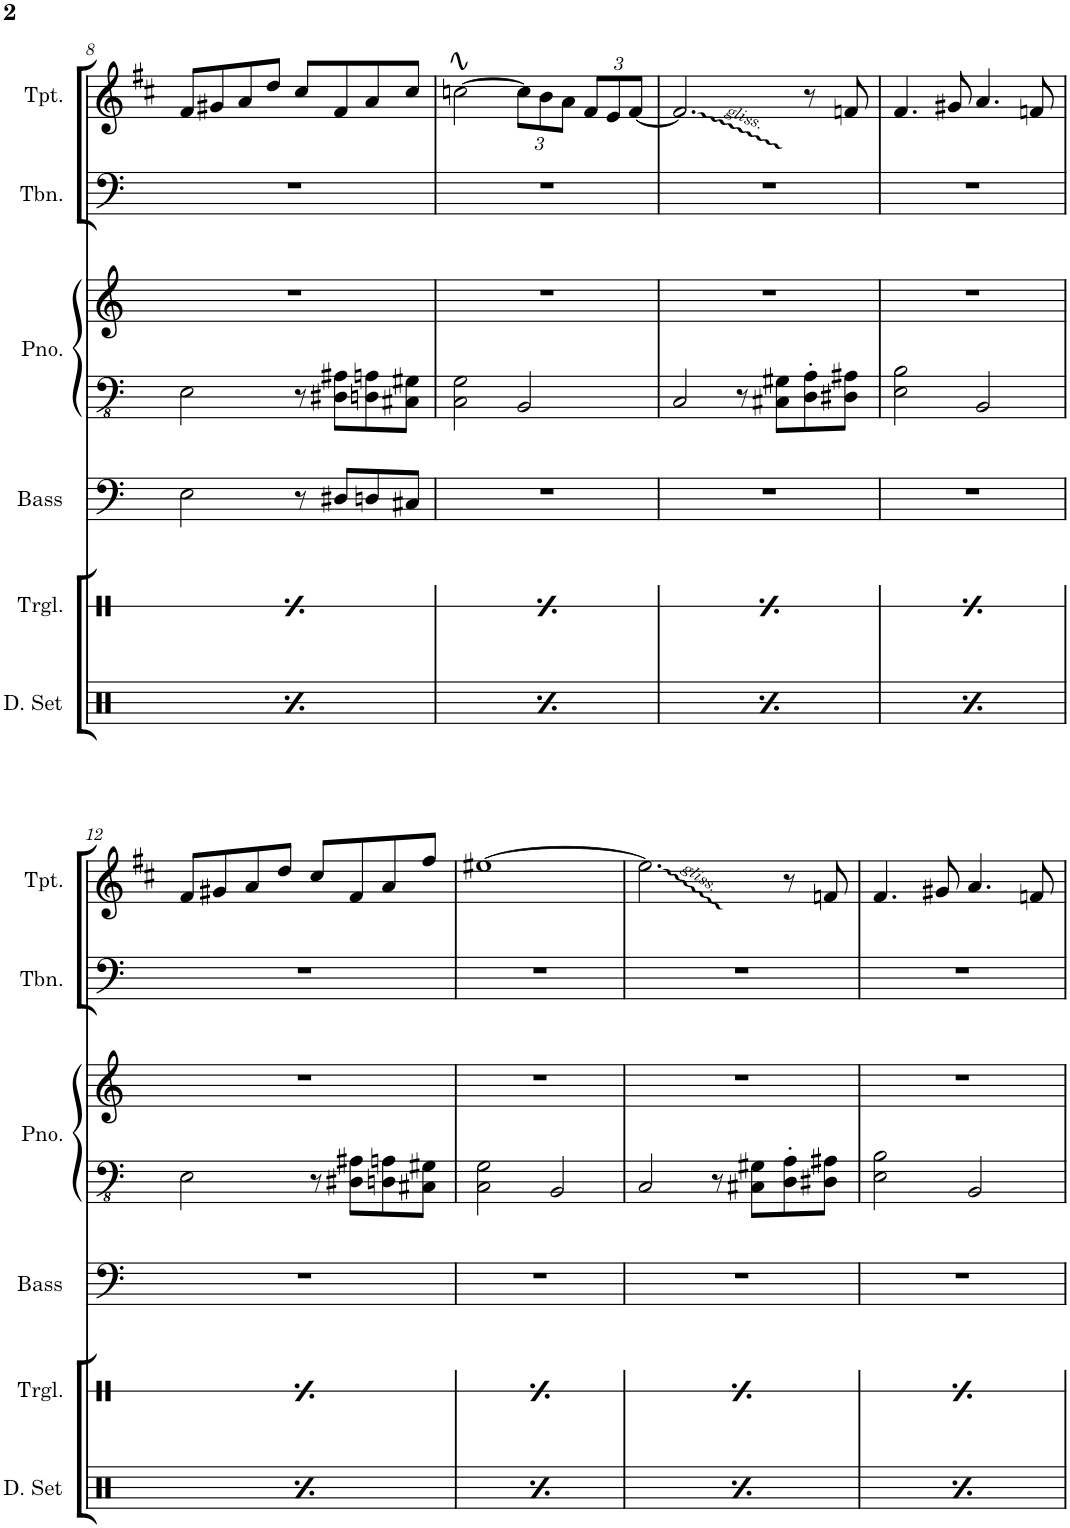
**kern	**dynam	**kern	**dynam	**kern	**kern	**kern	**kern	**kern
*part6	*part6	*part5	*part5	*part4	*part3	*part3	*part2	*part1
*staff7	*staff7	*staff6	*staff6	*staff5	*staff4	*staff3	*staff2	*staff1
*I"Drumset	*	*I"Triangle	*	*I"Acoustic Bass	*I"Piano	*	*I"Trombone	*I"Trumpet
*I'D. Set	*	*I'Trgl.	*	*I'Bass	*I'Pno.	*	*I'Tbn.	*I'Tpt.
!!LO:PB:g=z
*clefX	*	*clefX	*	*clefF4	*clefFv4	*clefG2	*clefF4	*clefG2
*	*	*	*	*Trd7c12	*	*	*	*Trd1c2
*k[]	*	*k[]	*	*k[]	*k[]	*k[]	*k[]	*k[f#c#]
*M4/4	*	*M4/4	*	*M4/4	*M4/4	*M4/4	*M4/4	*M4/4
=8	=8	=8	=8	=8	=8	=8	=8	=8
!	!LO:DY:b	!	!LO:DY:b	!	!	!	!	!
4r	p	4Re\	p	2E\	2EE\	1r	1r	8f#/L
.	.	.	.	.	.	.	.	8g#X/
4Rd\	.	8Re\L	.	.	.	.	.	8a/
.	.	8Re\J	.	.	.	.	.	8dd/J
4r	.	4Re\	.	8r	8r	.	.	8cc#/L
.	.	.	.	8D#X/L	8DD#X\ 8AA#X\L	.	.	8f#/
4Rd\	.	8Re\L	.	8Dn/	8DDn\ 8AAn\	.	.	8a/
.	.	8Re'\J	.	8C#X/J	8CC#X\ 8GG#X\J	.	.	8cc#/J
=9	=9	=9	=9	=9	=9	=9	=9	=9
!	!LO:DY:b	!	!LO:DY:b	!	!	!	!	!
4r	p	4Re\	p	1r	2CC\ 2GG\	1r	1r	[2ccn\
4Rd\	.	8Re\L	.	.	.	.	.	.
.	.	8Re\J	.	.	.	.	.	.
*	*	*	*	*	*	*	*	*Xbrackettup
4r	.	4Re\	.	.	2BBB/	.	.	12cc\L]
.	.	.	.	.	.	.	.	12b\
.	.	.	.	.	.	.	.	12a\J
4Rd\	.	8Re\L	.	.	.	.	.	12f#/L
.	.	.	.	.	.	.	.	12e/
.	.	8Re'\J	.	.	.	.	.	.
.	.	.	.	.	.	.	.	[12f#/J
=10	=10	=10	=10	=10	=10	=10	=10	=10
!	!LO:DY:b	!	!LO:DY:b	!	!	!	!	!
4r	p	4Re\	p	1r	2CC/	1r	1r	2.f#/]
4Rd\	.	8Re\L	.	.	.	.	.	.
.	.	8Re\J	.	.	.	.	.	.
4r	.	4Re\	.	.	8r	.	.	.
.	.	.	.	.	8CC#X\ 8GG#X\L	.	.	.
4Rd\	.	8Re\L	.	.	8DD\' 8AA\'	.	.	8r
.	.	8Re'\J	.	.	8DD#X\ 8AA#X\J	.	.	8fn/
=11	=11	=11	=11	=11	=11	=11	=11	=11
!	!LO:DY:b	!	!LO:DY:b	!	!	!	!	!
4r	p	4Re\	p	1r	2EE\ 2BB\	1r	1r	4.f#/
4Rd\	.	8Re\L	.	.	.	.	.	.
.	.	8Re\J	.	.	.	.	.	8g#X/
4r	.	4Re\	.	.	2BBB/	.	.	4.a/
4Rd\	.	8Re\L	.	.	.	.	.	.
.	.	8Re'\J	.	.	.	.	.	8fn/
!!LO:LB:g=z
=12	=12	=12	=12	=12	=12	=12	=12	=12
!	!LO:DY:b	!	!LO:DY:b	!	!	!	!	!
4r	p	4Re\	p	1r	2EE\	1r	1r	8f#/L
.	.	.	.	.	.	.	.	8g#X/
4Rd\	.	8Re\L	.	.	.	.	.	8a/
.	.	8Re\J	.	.	.	.	.	8dd/J
4r	.	4Re\	.	.	8r	.	.	8cc#/L
.	.	.	.	.	8DD#X\ 8AA#X\L	.	.	8f#/
4Rd\	.	8Re\L	.	.	8DDn\ 8AAn\	.	.	8a/
.	.	8Re'\J	.	.	8CC#X\ 8GG#X\J	.	.	8ff#/J
=13	=13	=13	=13	=13	=13	=13	=13	=13
!	!LO:DY:b	!	!LO:DY:b	!	!	!	!	!
4r	p	4Re\	p	1r	2CC\ 2GG\	1r	1r	[1ee#X
4Rd\	.	8Re\L	.	.	.	.	.	.
.	.	8Re\J	.	.	.	.	.	.
4r	.	4Re\	.	.	2BBB/	.	.	.
4Rd\	.	8Re\L	.	.	.	.	.	.
.	.	8Re'\J	.	.	.	.	.	.
=14	=14	=14	=14	=14	=14	=14	=14	=14
!	!LO:DY:b	!	!LO:DY:b	!	!	!	!	!
4r	p	4Re\	p	1r	2CC/	1r	1r	2.ee#\]
4Rd\	.	8Re\L	.	.	.	.	.	.
.	.	8Re\J	.	.	.	.	.	.
4r	.	4Re\	.	.	8r	.	.	.
.	.	.	.	.	8CC#X\ 8GG#X\L	.	.	.
4Rd\	.	8Re\L	.	.	8DD\' 8AA\'	.	.	8r
.	.	8Re'\J	.	.	8DD#X\ 8AA#X\J	.	.	8fn/
=15	=15	=15	=15	=15	=15	=15	=15	=15
!	!LO:DY:b	!	!LO:DY:b	!	!	!	!	!
4r	p	4Re\	p	1r	2EE\ 2BB\	1r	1r	4.f#/
4Rd\	.	8Re\L	.	.	.	.	.	.
.	.	8Re\J	.	.	.	.	.	8g#X/
4r	.	4Re\	.	.	2BBB/	.	.	4.a/
4Rd\	.	8Re\L	.	.	.	.	.	.
.	.	8Re'\J	.	.	.	.	.	8fn/
=	=	=	=	=	=	=	=	=
*-	*-	*-	*-	*-	*-	*-	*-	*-
